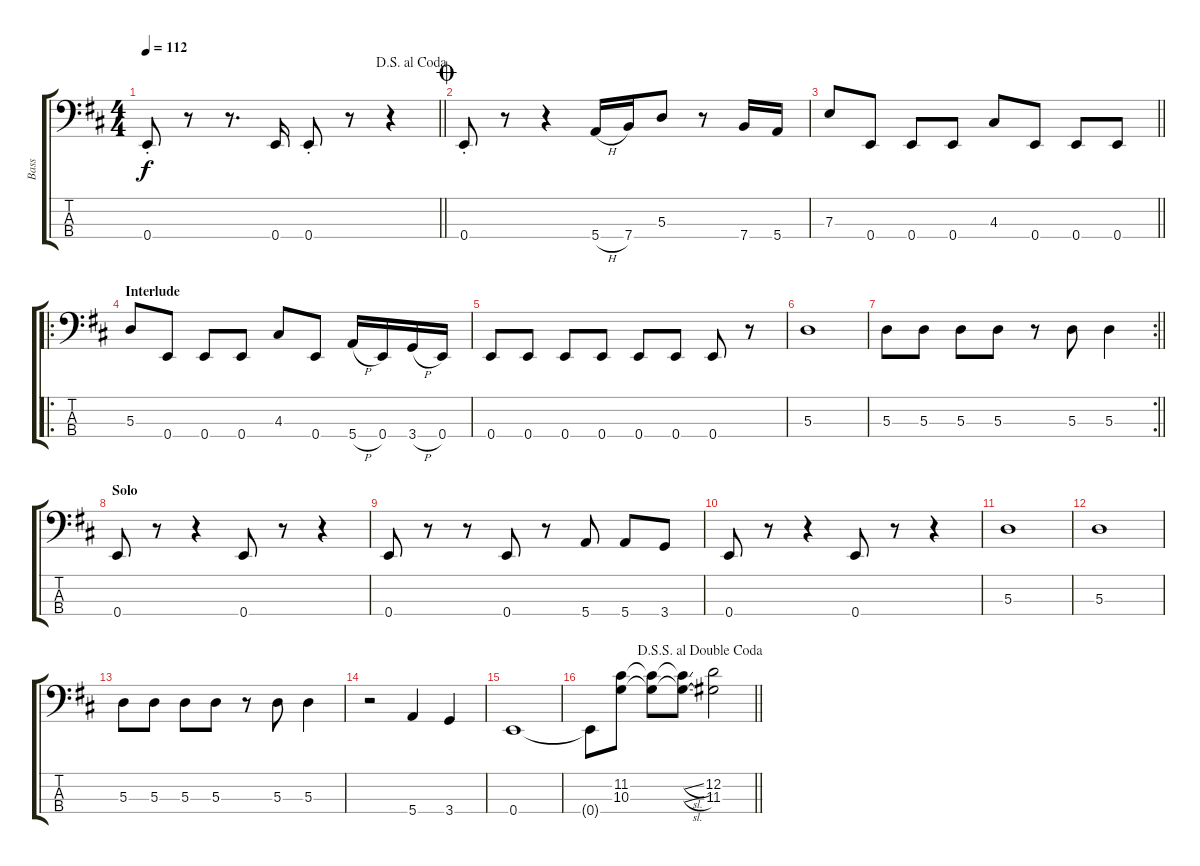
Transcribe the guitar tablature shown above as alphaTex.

\track ("Bass" "Bass") {instrument electricbassfinger}
\staff {score tabs}
\tuning (G2 D2 A1 E1) {hide}
\ts (4 4)
\jump dalsegnoalcoda
\tempo 112
\clef f4
\barLineRight lightlight
\ks d
0.4{st}.8{dy f} r.8 r.8{d} 0.4.16 0.4{st}.8 r.8 r.4 |
\jump coda
0.4{st}.8 r.8 r.4 5.4{h}.16 7.4.16 5.3.8 r.8 7.4.16 5.4.16 |
\barLineRight lightlight
7.3.8 0.4.8 0.4.8 0.4.8 4.3.8 0.4.8 0.4.8 0.4.8 |
\ro
\section ("" "Interlude")
5.3.8 0.4.8 0.4.8 0.4.8 4.3.8 0.4.8 5.4{h}.16 0.4.16 3.4{h}.16 0.4.16 |
0.4.8 0.4.8 0.4.8 0.4.8 0.4.8 0.4.8 0.4.8 r.8 |
5.3.1 |
\rc 2
\barLineRight lightlight
5.3.8 5.3.8 5.3.8 5.3.8 r.8 5.3.8 5.3.4 |
\section ("" "Solo")
0.4.8 r.8 r.4 0.4.8 r.8 r.4 |
0.4.8 r.8 r.8 0.4.8 r.8 5.4.8 5.4.8 3.4.8 |
0.4.8 r.8 r.4 0.4.8 r.8 r.4 |
5.3.1 |
5.3.1 |
5.3.8 5.3.8 5.3.8 5.3.8 r.8 5.3.8 5.3.4 |
r.2 5.4.4 3.4.4 |
0.4.1 |
\jump dalsegnosegnoaldoublecoda
\barLineRight lightlight
0.4{t}.8 (11.2 10.3).8 (11.2{t} 10.3{t}).8 (11.2{sl t} 10.3{sl t}).8 (12.2 11.3).2
